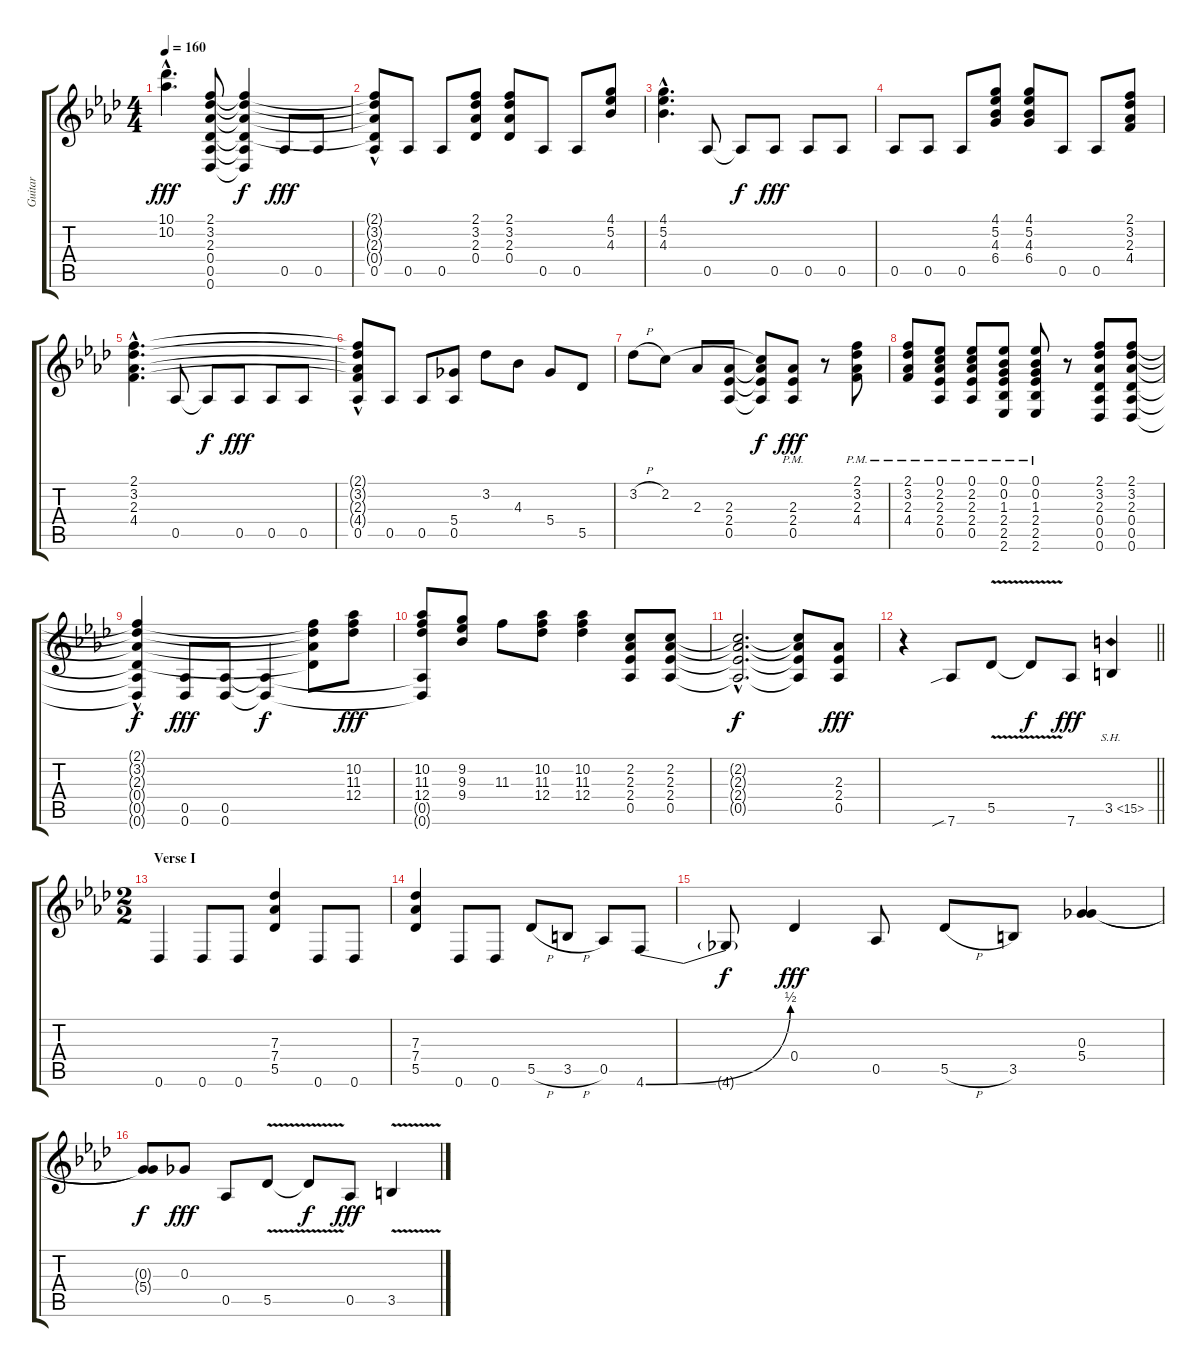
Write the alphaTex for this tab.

\track ("Guitar" "Guitar") {instrument distortionguitar}
\staff {score tabs}
\tuning (Eb4 Bb3 Gb3 Db3 Ab2 Db2) {hide}
\ts (4 4)
\tempo 160
\clef g2
\ks ab
(10.1{hac} 10.2{hac}).4{d dy fff} (2.1 3.2 2.3 0.4 0.5 0.6).8 (2.1{t} 3.2{t} 2.3{t} 0.4{t} 0.5{t} 0.6{t}).4{dy f} 0.5.8{dy fff} 0.5.8 |
(2.1{hac t} 3.2{hac t} 2.3{hac t} 0.4{hac t} 0.5).8 0.5.8 0.5.8 (2.1 3.2 2.3 0.4).8 (2.1 3.2 2.3 0.4).8 0.5.8 0.5.8 (4.1 5.2 4.3).8 |
(4.1{hac} 5.2{hac} 4.3{hac}).4{d} 0.5.8 0.5{t}.8{dy f} 0.5.8{dy fff} 0.5.8 0.5.8 |
0.5.8 0.5.8 0.5.8 (4.1 5.2 4.3 6.4).8 (4.1 5.2 4.3 6.4).8 0.5.8 0.5.8 (2.1 3.2 2.3 4.4).8 |
(2.1{hac} 3.2{hac} 2.3{hac} 4.4{hac}).4{d} 0.5.8 0.5{t}.8{dy f} 0.5.8{dy fff} 0.5.8 0.5.8 |
(2.1{hac t} 3.2{hac t} 2.3{hac t} 4.4{hac t} 0.5).8 0.5.8 0.5.8 (5.4 0.5).8 3.2.8 4.3.8 5.4.8 5.5.8 |
3.2{h}.8 2.2.8 2.3.8 (2.3 2.4 0.5).8 (2.2{t} 2.3{t} 2.4{t} 0.5{t}).8{dy f} (2.3{pm} 2.4{pm} 0.5{pm}).8{dy fff} r.8 (2.1{pm} 3.2{pm} 2.3{pm} 4.4{pm}).8 |
(2.1{pm} 3.2{pm} 2.3{pm} 4.4{pm}).8 (0.1{pm} 2.2{pm} 2.3{pm} 2.4{pm} 0.5{pm}).8 (0.1{pm} 2.2{pm} 2.3{pm} 2.4{pm} 0.5{pm}).8 (0.1{pm} 0.2{pm} 1.3{pm} 2.4{pm} 2.5{pm} 2.6{pm}).8 (0.1{pm} 0.2{pm} 1.3{pm} 2.4{pm} 2.5{pm} 2.6{pm}).8 r.8 (2.1 3.2 2.3 0.4 0.5 0.6).8 (2.1 3.2 2.3 0.4 0.5 0.6).8 |
(2.1{hac t} 3.2{hac t} 2.3{hac t} 0.4{hac t} 0.5{t} 0.6{t}).4{dy f} (0.5 0.6).8{dy fff} (0.5 0.6).8 (0.5{t} 0.6{t}).4{dy f} (2.1{t} 3.2{t} 2.3{t} 0.4{t}).8 (10.2 11.3 12.4).8{dy fff} |
(10.2 11.3 12.4 0.5{t} 0.6{t}).8 (9.2 9.3 9.4).8 11.3.8 (10.2 11.3 12.4).8 (10.2 11.3 12.4).4 (2.2 2.3 2.4 0.5).8 (2.2 2.3 2.4 0.5).8 |
(2.2{hac t} 2.3{hac t} 2.4{hac t} 0.5{hac t}).2{d dy f} (2.2{t} 2.3{t} 2.4{t} 0.5{t}).8 (2.3 2.4 0.5).8{dy fff} |
\barLineRight lightlight
r.4 7.6{sib}.8 5.5{v}.8 5.5{t}.8{dy f} 7.6.8{dy fff} 3.5{sh 12}.4 |
\ts (2 2)
\section ("" "Verse I")
0.6.4 0.6.8 0.6.8 (7.3 7.4 5.5).4 0.6.8 0.6.8 |
(7.3 7.4 5.5).4 0.6.8 0.6.8 5.5{h}.8 3.5{h}.8 0.5.8 4.6{be (bend 0 0 60 2)}.8 |
4.6{t}.8{dy f} 0.4.4{dy fff} 0.5.8 5.5{h}.8 3.5.8 (0.3 5.4).4 |
(0.3{t} 5.4{t}).8{dy f} 0.3.8{dy fff} 0.5.8 5.5{v}.8 5.5{t}.8{dy f} 0.5.8{dy fff} 3.5{v}.4
